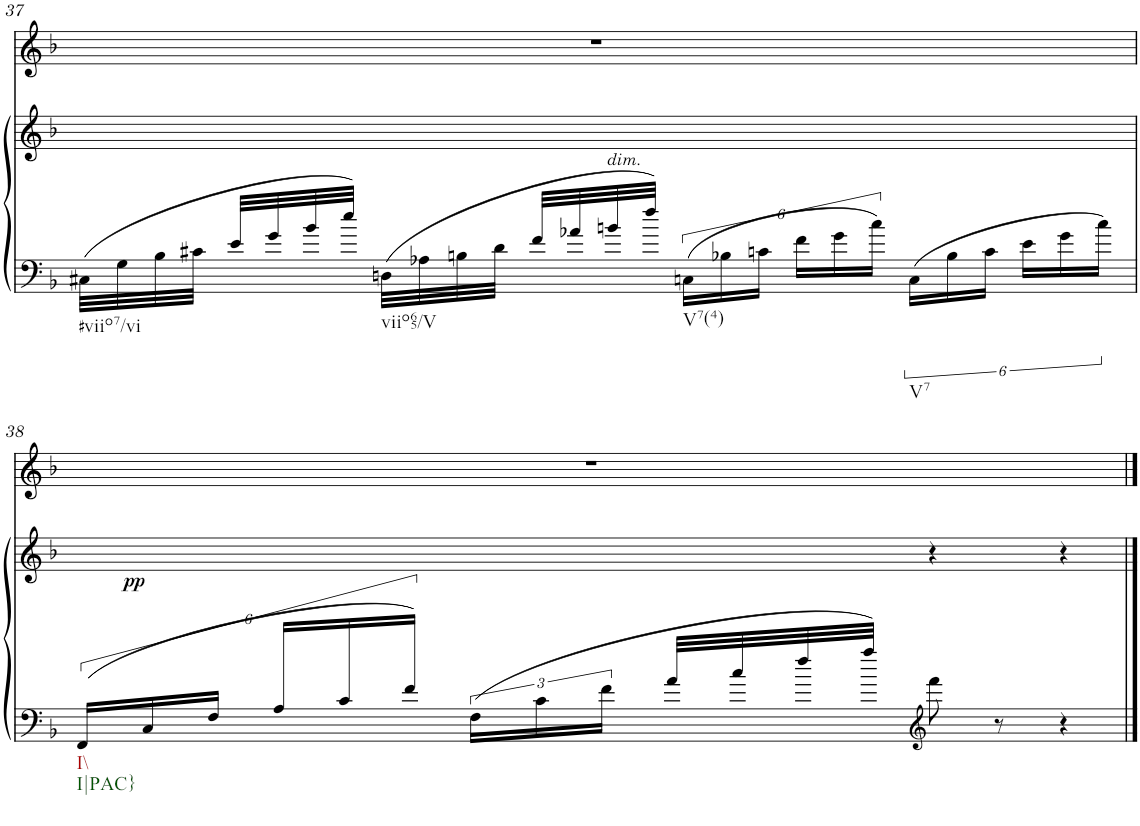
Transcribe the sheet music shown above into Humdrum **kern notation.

**kern	**kern	**dynam	**kern
*part2	*part2	*part2	*part1
*staff3	*staff2	*staff2/3	*staff1
*I"Piano	*	*	*I"Voice
*I'Pno	*	*	*
!!LO:PB:g=z
*clefF4	*clefG2	*	*clefG2
*k[b-]	*k[b-]	*	*k[b-]
*M4/4	*M4/4	*	*M4/4
*met(c)	*met(c)	*	*met(c)
=37	=37	=37	=37
!LO:TX:b:t=#viio7/vi	!	!	!
32C#X\LLL	1ryy	.	1r
32G\	.	.	.
32B-\	.	.	.
32c#X\JJJ	.	.	.
32e/LLL	.	.	.
32g/	.	.	.
32b-/	.	.	.
32ee/JJJ	.	.	.
!LO:TX:b:t=viio65/V	!	!	!
32Dn\LLL	.	.	.
32A-X\	.	.	.
32Bn\	.	.	.
32d\JJJ	.	.	.
32f/LLL	.	.	.
32a-X/	.	.	.
!LO:TX:a:i:t=dim.	!	!	!
32bn/	.	.	.
32ff/JJJ	.	.	.
!LO:TX:b:t=V7(4)	!	!	!
24Cn\LL	.	.	.
24B-X\	.	.	.
24cn\JJ	.	.	.
24f\LL	.	.	.
24g\	.	.	.
24cc\JJ	.	.	.
!LO:TX:b:t=V7	!	!	!
24C\LL	.	.	.
24B-\	.	.	.
24c\JJ	.	.	.
24e\LL	.	.	.
24g\	.	.	.
24cc\JJ	.	.	.
!!LO:LB:g=z
=38	=38	=38	=38
*	*^	*	*
!LO:TX:b:t=I\\	!	!	!	!
!LO:TX:b:t=I|PAC}	!	!	!	!
24FF/LL	2ryy	24ryy	.	1r
!	!	!	!LO:DY:b	!
24C/	.	3%2ryy	pp	.
24F/JJ	.	.	.	.
24A/LL	.	.	.	.
24c/	.	.	.	.
24f/JJ	.	.	.	.
24F\LL	.	.	.	.
24c\	.	.	.	.
24f\JJ	.	.	.	.
32a/LLL	.	.	.	.
32cc/	.	.	.	.
32ff/	.	.	.	.
32aa/JJJ	.	.	.	.
*clefG2	*	*	*	*
8fff\	4r	.	.	.
8r	.	.	.	.
.	.	6..ryy	.	.
4r	4r	.	.	.
*	*v	*v	*	*
==	==	==	==
*-	*-	*-	*-
